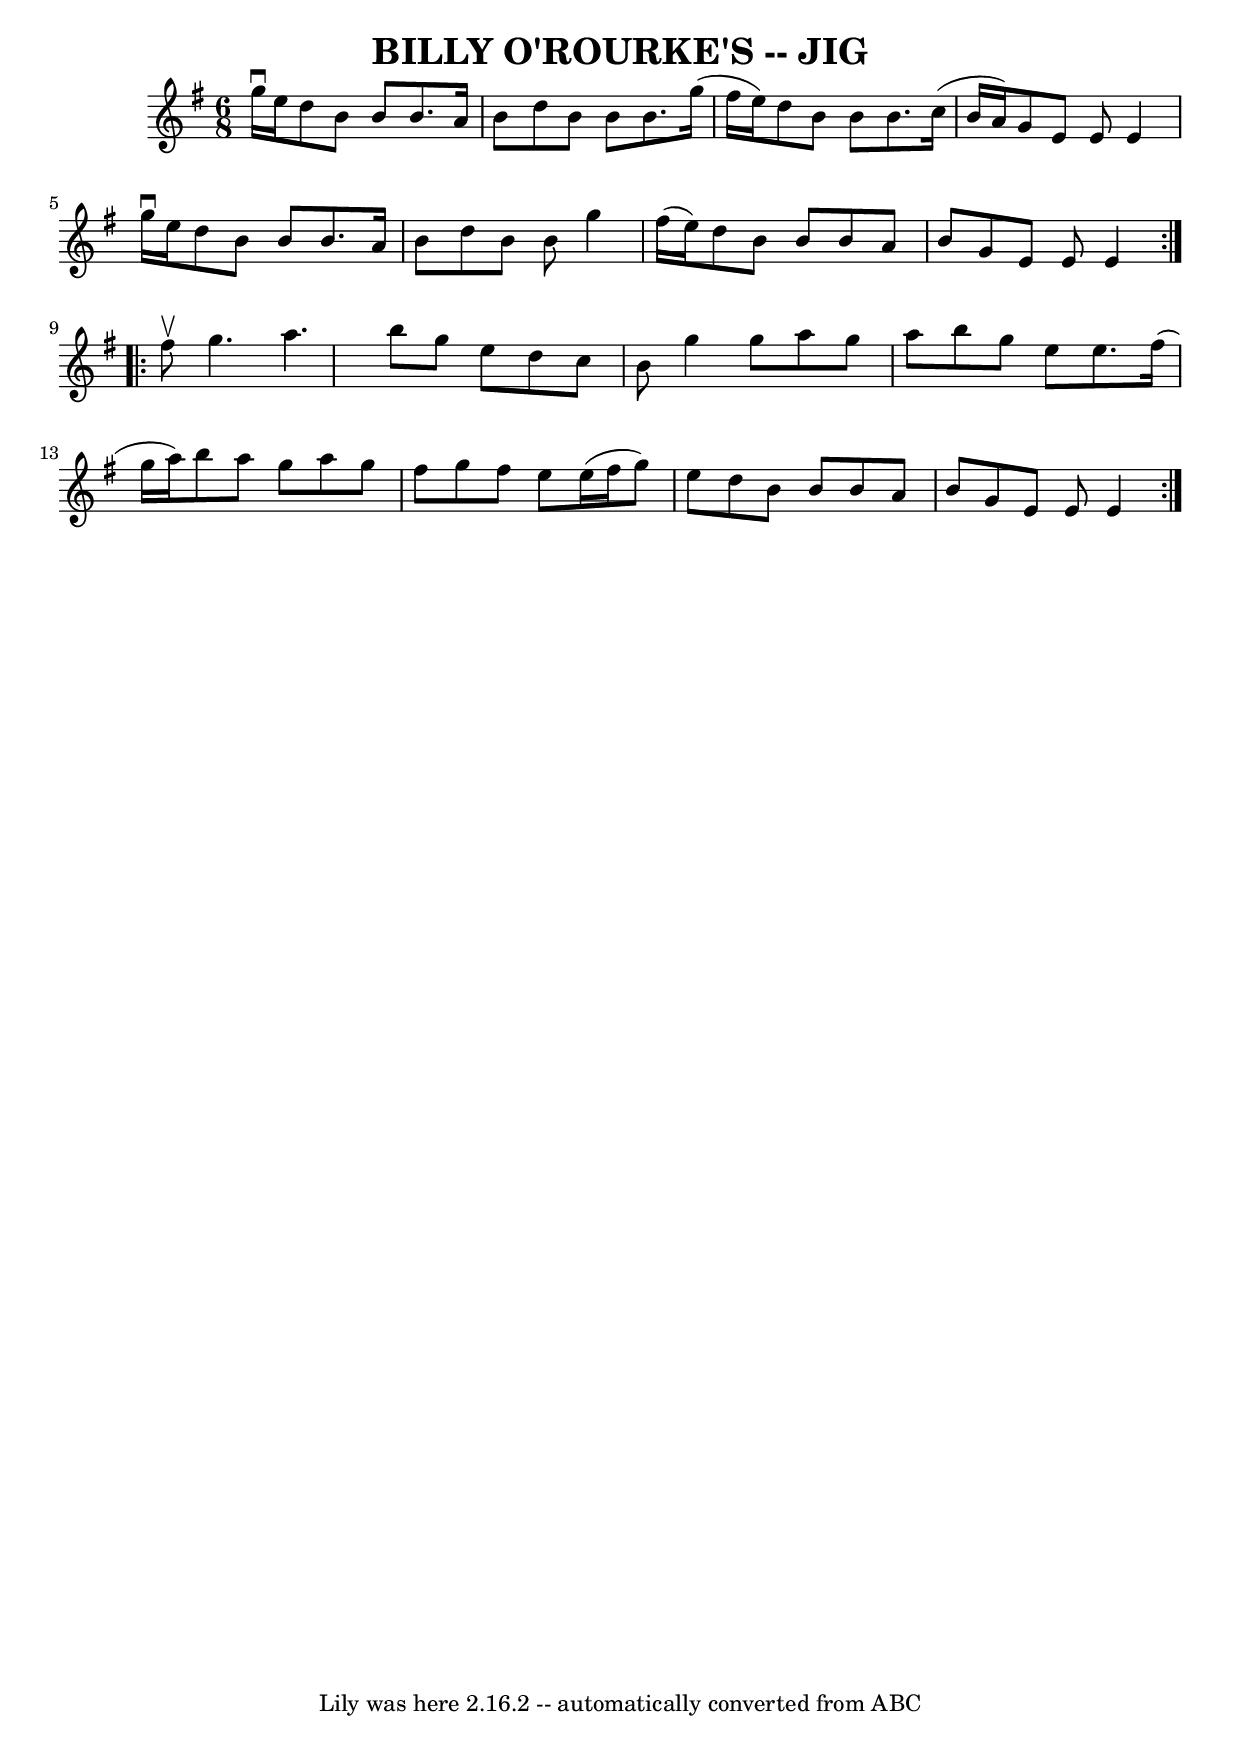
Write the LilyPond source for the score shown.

\version "2.7.40"
\include "Mammoth.ily"
\header {
	book = "Ryan's Mammoth Collection of Fiddle Tunes"
	crossRefNumber = "1"
	footnotes = ""
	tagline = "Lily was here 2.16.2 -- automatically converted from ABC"
	title = "BILLY O'ROURKE'S -- JIG"
}
voicedefault =  {
\set Score.defaultBarType = "empty"

\repeat volta 2 {
\time 6/8 \key e \minor g''16^\downbow e''16        |
 d''8 b'8 
 b'8 b'8. a'16 b'8    |
 d''8 b'8 b'8 b'8. g''16 
(fis''16 e''16)   |
 d''8 b'8 b'8 b'8. c''16 (
b'16 a'16)   |
 g'8 e'8 e'8 e'4 g''16^\downbow   
e''16    |
     |
 d''8 b'8 b'8 b'8. a'16 b'8    
|
 d''8 b'8 b'8 g''4 fis''16 (e''16)   |
   
d''8 b'8 b'8 b'8 a'8 b'8    |
 g'8 e'8 e'8 e'4  
  }     \repeat volta 2 { fis''8^\upbow       |
 g''4. a''4.    
|
 b''8 g''8 e''8 d''8 c''8 b'8    |
 g''4    
g''8 a''8 g''8 a''8    |
 b''8 g''8 e''8 e''8.    
fis''16 (g''16 a''16)   |
     |
 b''8 a''8 g''8   
 a''8 g''8 fis''8    |
 g''8 fis''8 e''8 e''16 (
fis''16 g''8) e''8    |
 d''8 b'8 b'8 b'8 a'8    
b'8    |
 g'8 e'8 e'8 e'4    }   
}

\score{
    <<

	\context Staff="default"
	{
	    \voicedefault 
	}

    >>
	\layout {
	}
	\midi {}
}
